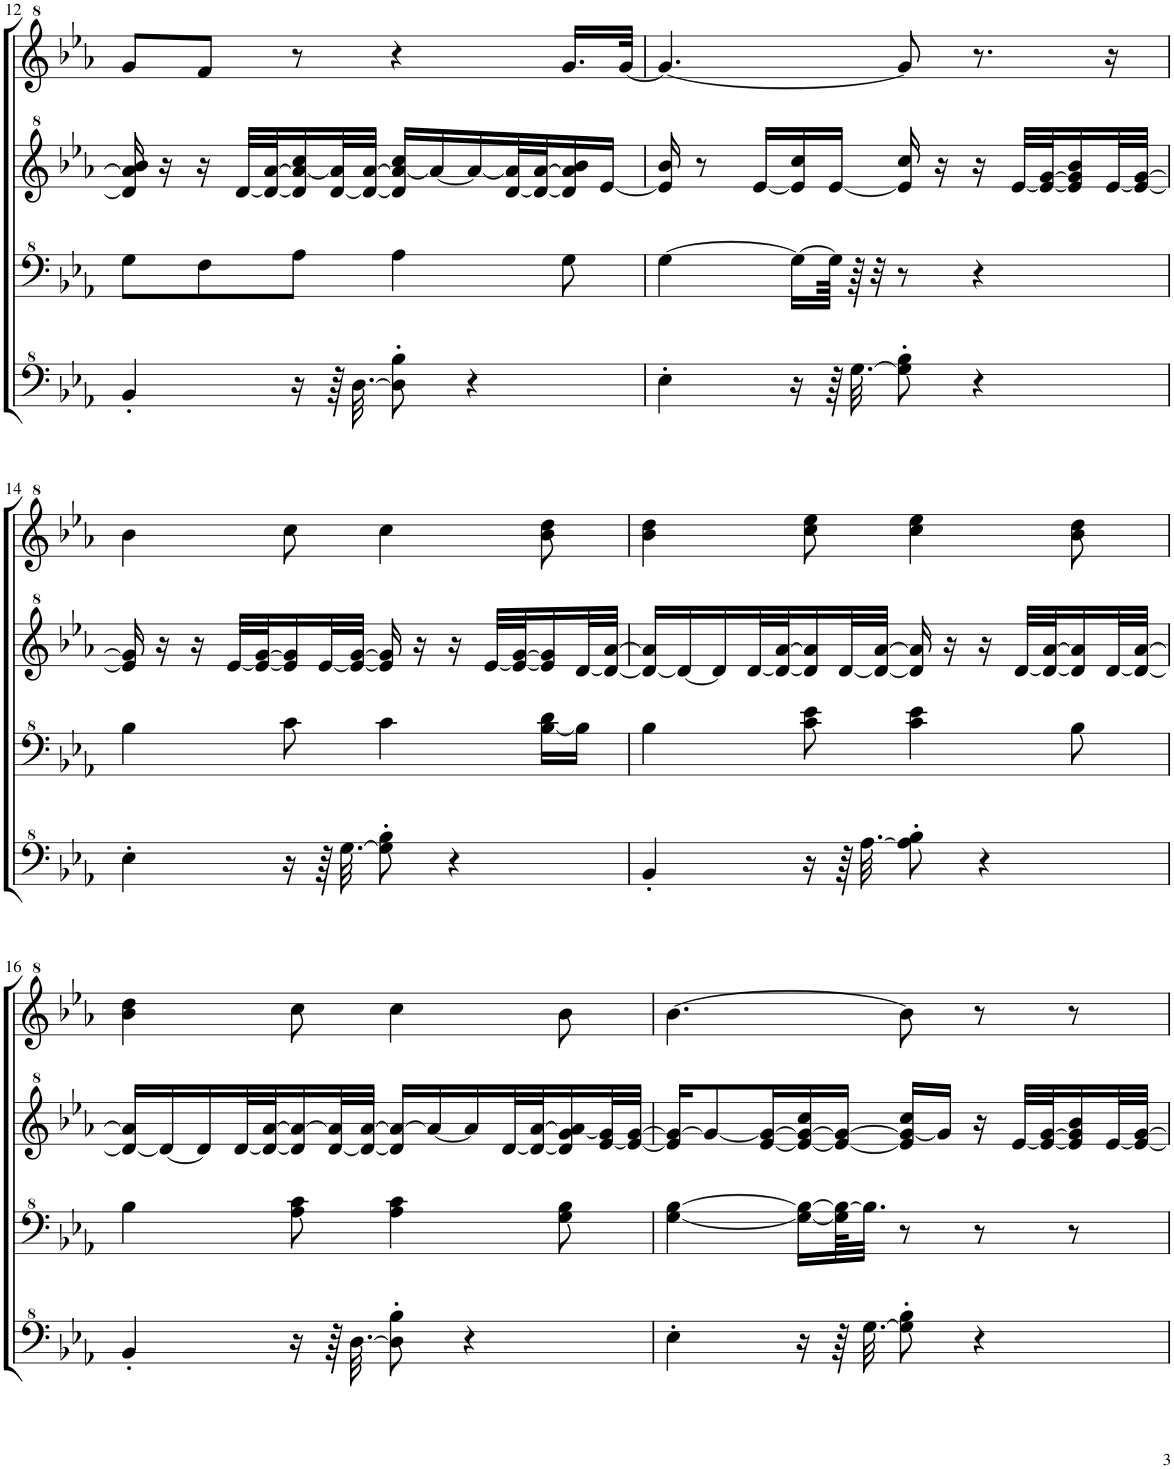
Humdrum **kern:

**kern	**kern	**kern	**kern
*part1	*part1	*part1	*part1
*staff4	*staff3	*staff2	*staff1
*I"Model III	*	*	*
!!LO:PB:g=z
*clefF^4	*clefF^4	*clefG^2	*clefG^2
*k[b-e-a-]	*k[b-e-a-]	*k[b-e-a-]	*k[b-e-a-]
*M6/8	*M6/8	*M6/8	*M6/8
=12	=12	=12	=12
4B-'/	8g\L	16dd/] 16aa-/] 16bb-/	8gg/L
.	.	16r	.
.	8f\	16r	8ff/J
.	.	[32dd/LLL	.
.	.	32dd/_ [32aa-/J	.
16r	8a-\J	16dd/] 16aa-/_ 16ccc/	8r
64r	.	[32dd/ 32aa-/]L	.
[32.d\	.	.	.
.	.	32dd/_ [32aa-/JJJ	.
8d\]' 8b-\'	4a-\	16dd/] 16aa-/_ 16ccc/LL	4r
.	.	16aa-/_	.
4r	.	16aa-/_	.
.	.	[32dd/ 32aa-/]L	.
.	.	32dd/_ [32aa-/J	.
.	8g\	16dd/] 16aa-/] 16bb-/	16.gg/LL
.	.	[16ee-/JJ	.
.	.	.	[32gg/JJk
=13	=13	=13	=13
4e-'\	[4g\	16ee-/] 16bb-/	4.gg/_
.	.	8r	.
.	.	[16ee-/LL	.
16r	16g\LL_	16ee-/] 16ccc/	.
64r	64g\JJkk]	[16ee-/JJ	.
[32.g\	64r	.	.
.	32r	.	.
8g\]' 8b-\'	8r	16ee-/] 16ccc/	8gg/]
.	.	16r	.
4r	4r	16r	8.r
.	.	[32ee-/LLL	.
.	.	32ee-/_ [32gg/J	.
.	.	16ee-/] 16gg/] 16bb-/	.
.	.	[32ee-/L	16r
.	.	32ee-/_ [32gg/JJJ	.
!!LO:LB:g=z
=14	=14	=14	=14
4e-'\	4b-\	16ee-/] 16gg/]	4bb-\
.	.	16r	.
.	.	16r	.
.	.	[32ee-/LLL	.
.	.	32ee-/_ [32gg/J	.
16r	8cc\	16ee-/] 16gg/]	8ccc\
64r	.	[32ee-/L	.
[32.g\	.	.	.
.	.	32ee-/_ [32gg/JJJ	.
8g\]' 8b-\'	4cc\	16ee-/] 16gg/]	4ccc\
.	.	16r	.
4r	.	16r	.
.	.	[32ee-/LLL	.
.	.	32ee-/_ [32gg/J	.
.	[16b-\ 16dd\LL	16ee-/] 16gg/]	8bb-\ 8ddd\
.	16b-\JJ]	[32dd/L	.
.	.	32dd/_ [32aa-/JJJ	.
=15	=15	=15	=15
4B-'/	4b-\	16dd/_ 16aa-/]LL	4bb-\ 4ddd\
.	.	16dd/_	.
.	.	16dd/]	.
.	.	[32dd/L	.
.	.	32dd/_ [32aa-/J	.
16r	8cc\ 8ee-\	16dd/] 16aa-/]	8ccc\ 8eee-\
64r	.	[32dd/L	.
[32.a-\	.	.	.
.	.	32dd/_ [32aa-/JJJ	.
8a-\]' 8b-\'	4cc\ 4ee-\	16dd/] 16aa-/]	4ccc\ 4eee-\
.	.	16r	.
4r	.	16r	.
.	.	[32dd/LLL	.
.	.	32dd/_ [32aa-/J	.
.	8b-\	16dd/] 16aa-/]	8bb-\ 8ddd\
.	.	[32dd/L	.
.	.	32dd/_ [32aa-/JJJ	.
!!LO:LB:g=z
=16	=16	=16	=16
4B-'/	4b-\	16dd/_ 16aa-/]LL	4bb-\ 4ddd\
.	.	16dd/_	.
.	.	16dd/]	.
.	.	[32dd/L	.
.	.	32dd/_ [32aa-/J	.
16r	8a-\ 8cc\	16dd/] 16aa-/_	8ccc\
64r	.	[32dd/ 32aa-/]L	.
[32.d\	.	.	.
.	.	32dd/_ [32aa-/JJJ	.
8d\]' 8b-\'	4a-\ 4cc\	16dd/] 16aa-/_LL	4ccc\
.	.	16aa-/_	.
4r	.	16aa-/]	.
.	.	[32dd/L	.
.	.	32dd/_ [32aa-/J	.
.	8g\ 8b-\	16dd/] [16gg/ 16aa-/]	8bb-\
.	.	[32ee-/ 32gg/]L	.
.	.	32ee-/_ [32gg/JJJ	.
=17	=17	=17	=17
4e-'\	[4g\ [4b-\	16ee-/] 16gg/_KL	[4.bb-\
.	.	8gg/_	.
.	.	[16ee-/ 16gg/_L	.
16r	16g\_ 16b-\_LL	16ee-/_ 16gg/_ 16ccc/	.
64r	64g\] 64b-\_KL	16ee-/_ 16gg/_JJ	.
[32.g\	32.b-\JJJ]	.	.
8g\]' 8b-\'	8r	16ee-/] 16gg/_ 16ccc/LL	8bb-\]
.	.	16gg/JJ]	.
4r	8r	16r	8r
.	.	[32ee-/LLL	.
.	.	32ee-/_ [32gg/J	.
.	8r	16ee-/] 16gg/] 16bb-/	8r
.	.	[32ee-/L	.
.	.	32ee-/_ [32gg/JJJ	.
=	=	=	=
*-	*-	*-	*-
